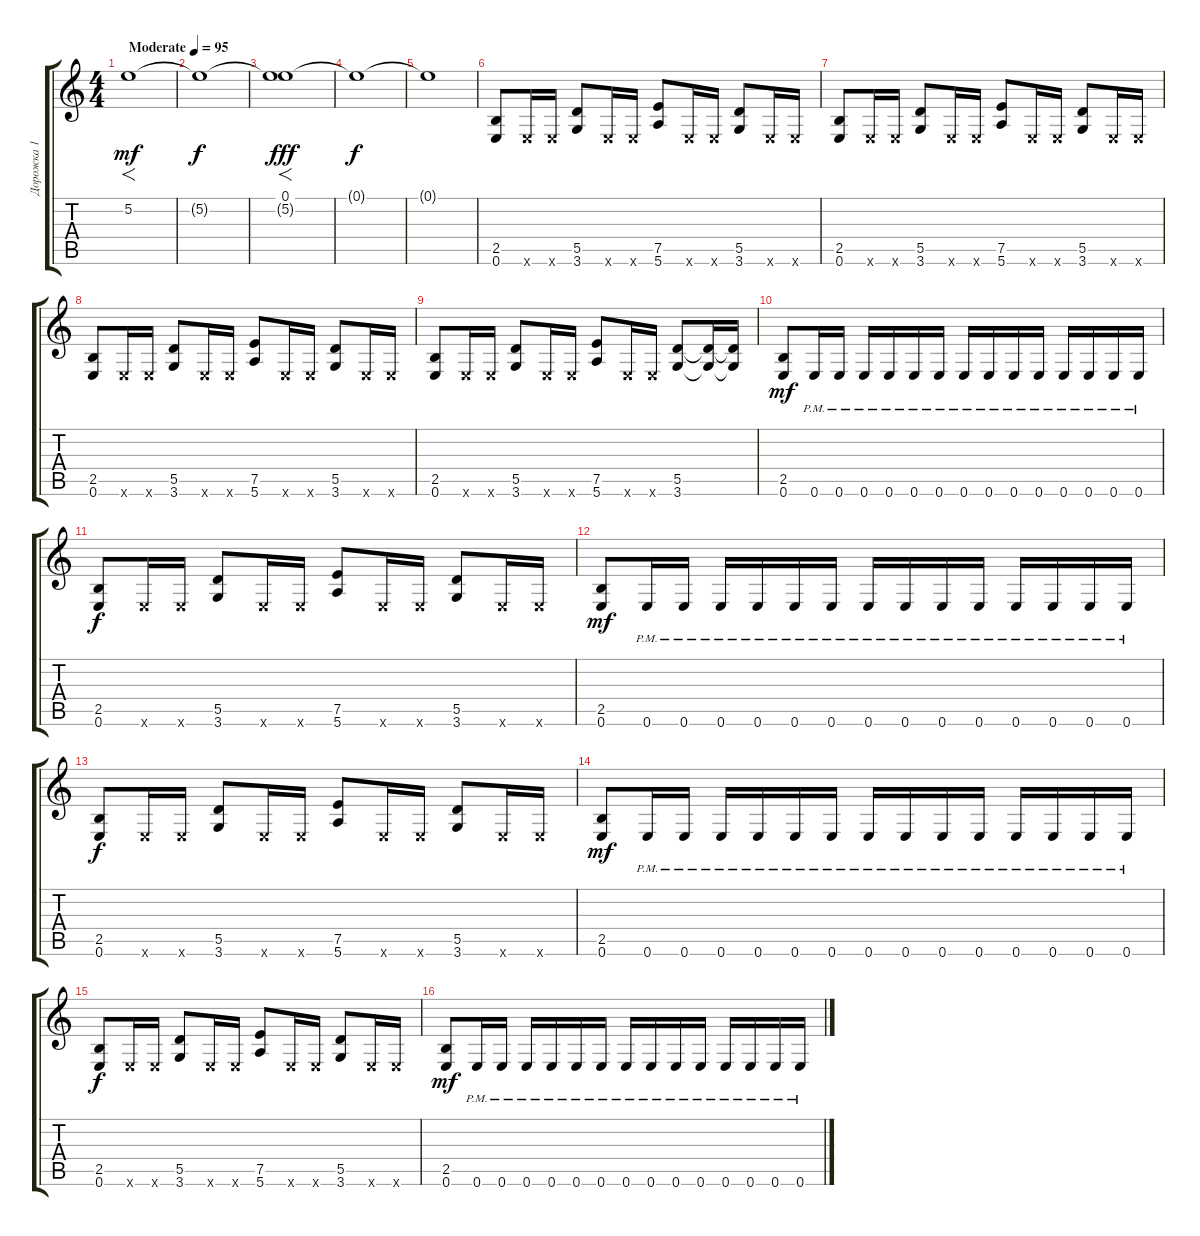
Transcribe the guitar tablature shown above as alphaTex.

\track ("Дорожка 1" "Дорожка 1") {instrument overdrivenguitar}
\staff {score tabs}
\tuning (E4 B3 G3 D3 A2 E2) {hide}
\ts (4 4)
\tempo (95 "Moderate")
\clef g2
\ks c
5.2.1{f dy mf instrument overdrivenguitar} |
5.2{t}.1{dy f} |
(0.1 5.2{t}).1{f dy fff} |
0.1{t}.1{dy f} |
0.1{t}.1 |
(2.5 0.6).8 0.6{x}.16 0.6{x}.16 (5.5 3.6).8 0.6{x}.16 0.6{x}.16 (7.5 5.6).8 0.6{x}.16 0.6{x}.16 (5.5 3.6).8 0.6{x}.16 0.6{x}.16 |
(2.5 0.6).8 0.6{x}.16 0.6{x}.16 (5.5 3.6).8 0.6{x}.16 0.6{x}.16 (7.5 5.6).8 0.6{x}.16 0.6{x}.16 (5.5 3.6).8 0.6{x}.16 0.6{x}.16 |
(2.5 0.6).8 0.6{x}.16 0.6{x}.16 (5.5 3.6).8 0.6{x}.16 0.6{x}.16 (7.5 5.6).8 0.6{x}.16 0.6{x}.16 (5.5 3.6).8 0.6{x}.16 0.6{x}.16 |
(2.5 0.6).8 0.6{x}.16 0.6{x}.16 (5.5 3.6).8 0.6{x}.16 0.6{x}.16 (7.5 5.6).8 0.6{x}.16 0.6{x}.16 (5.5 3.6).8 (5.5{t} 3.6{t}).16 (5.5{t} 3.6{t}).16 |
(2.5 0.6).8{dy mf} 0.6{pm}.16 0.6{pm}.16 0.6{pm}.16 0.6{pm}.16 0.6{pm}.16 0.6{pm}.16 0.6{pm}.16 0.6{pm}.16 0.6{pm}.16 0.6{pm}.16 0.6{pm}.16 0.6{pm}.16 0.6{pm}.16 0.6{pm}.16 |
(2.5 0.6).8{dy f} 0.6{x}.16 0.6{x}.16 (5.5 3.6).8 0.6{x}.16 0.6{x}.16 (7.5 5.6).8 0.6{x}.16 0.6{x}.16 (5.5 3.6).8 0.6{x}.16 0.6{x}.16 |
(2.5 0.6).8{dy mf} 0.6{pm}.16 0.6{pm}.16 0.6{pm}.16 0.6{pm}.16 0.6{pm}.16 0.6{pm}.16 0.6{pm}.16 0.6{pm}.16 0.6{pm}.16 0.6{pm}.16 0.6{pm}.16 0.6{pm}.16 0.6{pm}.16 0.6{pm}.16 |
(2.5 0.6).8{dy f} 0.6{x}.16 0.6{x}.16 (5.5 3.6).8 0.6{x}.16 0.6{x}.16 (7.5 5.6).8 0.6{x}.16 0.6{x}.16 (5.5 3.6).8 0.6{x}.16 0.6{x}.16 |
(2.5 0.6).8{dy mf} 0.6{pm}.16 0.6{pm}.16 0.6{pm}.16 0.6{pm}.16 0.6{pm}.16 0.6{pm}.16 0.6{pm}.16 0.6{pm}.16 0.6{pm}.16 0.6{pm}.16 0.6{pm}.16 0.6{pm}.16 0.6{pm}.16 0.6{pm}.16 |
(2.5 0.6).8{dy f} 0.6{x}.16 0.6{x}.16 (5.5 3.6).8 0.6{x}.16 0.6{x}.16 (7.5 5.6).8 0.6{x}.16 0.6{x}.16 (5.5 3.6).8 0.6{x}.16 0.6{x}.16 |
(2.5 0.6).8{dy mf} 0.6{pm}.16 0.6{pm}.16 0.6{pm}.16 0.6{pm}.16 0.6{pm}.16 0.6{pm}.16 0.6{pm}.16 0.6{pm}.16 0.6{pm}.16 0.6{pm}.16 0.6{pm}.16 0.6{pm}.16 0.6{pm}.16 0.6{pm}.16
